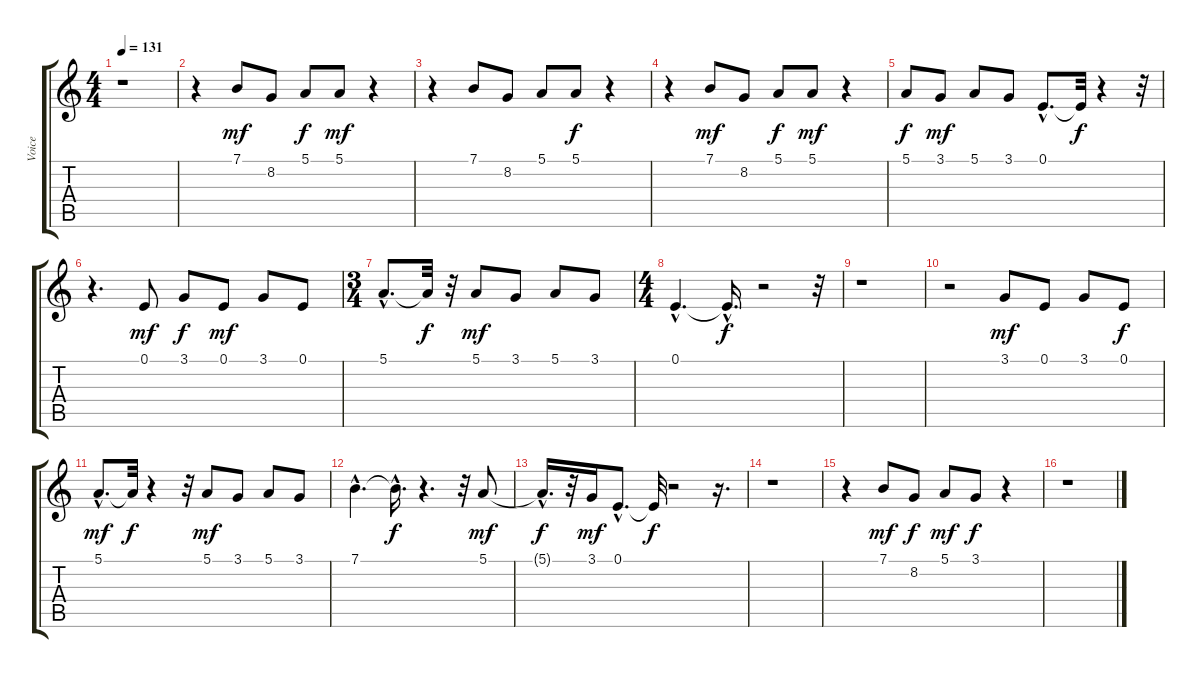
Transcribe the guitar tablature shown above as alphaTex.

\track ("Voice" "Voice") {instrument voiceoohs}
\staff {score tabs}
\tuning (E4 B3 G3 D3 A2 E2) {hide}
\ts (4 4)
\tempo 131
\clef g2
\ks c
r.1{dy f} |
r.4 7.1.8{dy mf} 8.2.8 5.1.8{dy f} 5.1.8{dy mf} r.4 |
r.4 7.1.8 8.2.8 5.1.8 5.1.8{dy f} r.4 |
r.4 7.1.8{dy mf} 8.2.8 5.1.8{dy f} 5.1.8{dy mf} r.4 |
5.1.8{dy f} 3.1.8{dy mf} 5.1.8 3.1.8 0.1{hac}.8{d} 0.1{t}.32{dy f} r.4 r.32 |
r.4{d} 0.1.8{dy mf} 3.1.8{dy f} 0.1.8{dy mf} 3.1.8 0.1.8 |
\ts (3 4)
5.1{hac}.8{d} 5.1{t}.32{dy f} r.32 5.1.8{dy mf} 3.1.8 5.1.8 3.1.8 |
\ts (4 4)
0.1{hac}.4{d} 0.1{hac t}.16{d dy f} r.2 r.32 |
r.1 |
r.2 3.1.8{dy mf} 0.1.8 3.1.8 0.1.8{dy f} |
5.1{hac}.8{d dy mf} 5.1{t}.32{dy f} r.4 r.32 5.1.8{dy mf} 3.1.8 5.1.8 3.1.8 |
7.1{hac}.4{d} 7.1{hac t}.16{d dy f} r.4{d} r.32 5.1.8{dy mf} |
5.1{hac t}.16{d dy f} r.32 3.1.16{dy mf} 0.1{hac}.8{d} 0.1{t}.32{dy f} r.2 r.16{d} |
r.1 |
r.4 7.1.8{dy mf} 8.2.8{dy f} 5.1.8{dy mf} 3.1.8{dy f} r.4 |
r.1
